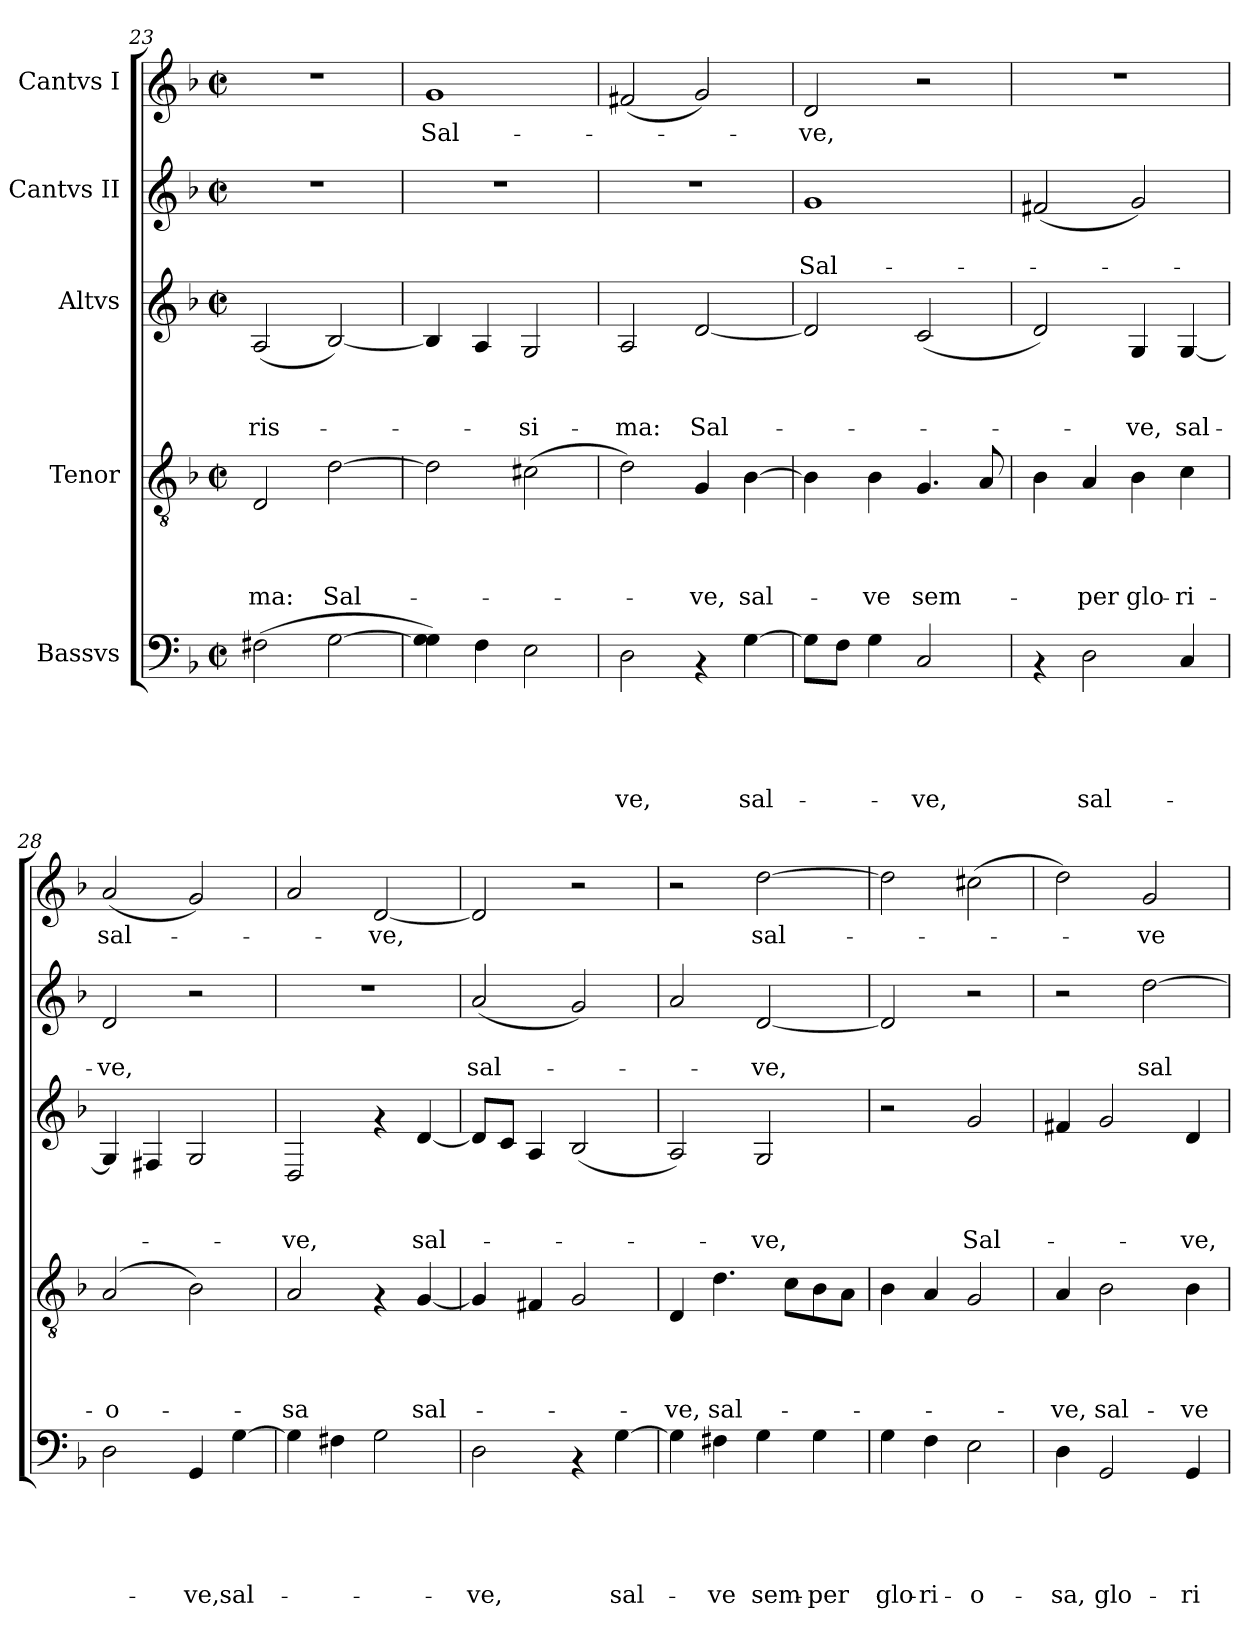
**kern	**text	**text	**text	**text	**text	**kern	**text	**text	**text	**text	**kern	**text	**text	**text	**kern	**text	**text	**kern	**text
*part5	*part5	*part5	*part5	*part5	*part5	*part4	*part4	*part4	*part4	*part4	*part3	*part3	*part3	*part3	*part2	*part2	*part2	*part1	*part1
*staff5	*staff5	*staff5	*staff5	*staff5	*staff5	*staff4	*staff4	*staff4	*staff4	*staff4	*staff3	*staff3	*staff3	*staff3	*staff2	*staff2	*staff2	*staff1	*staff1
*I"Bassvs	*	*	*	*	*	*I"Tenor	*	*	*	*	*I"Altvs	*	*	*	*I"Cantvs II	*	*	*I"Cantvs I	*
*clefF4	*	*	*	*	*	*clefGv2	*	*	*	*	*clefG2	*	*	*	*clefG2	*	*	*clefG2	*
*k[b-]	*	*	*	*	*	*k[b-]	*	*	*	*	*k[b-]	*	*	*	*k[b-]	*	*	*k[b-]	*
*F:	*	*	*	*	*	*F:	*	*	*	*	*F:	*	*	*	*F:	*	*	*F:	*
*M2/2	*	*	*	*	*	*M2/2	*	*	*	*	*M2/2	*	*	*	*M2/2	*	*	*M2/2	*
*met(c|)	*	*	*	*	*	*met(c|)	*	*	*	*	*met(c|)	*	*	*	*met(c|)	*	*	*met(c|)	*
=23	=23	=23	=23	=23	=23	=23	=23	=23	=23	=23	=23	=23	=23	=23	=23	=23	=23	=23	=23
!	!	!	!	!	!	!	!	!	!	!LO:LY:b	!	!	!	!LO:LY:b	!	!	!	!	!
(>2F#X\	.	.	.	.	.	2D/	.	.	.	-ma:	(<2A/	.	.	-ris-	1r	.	.	1r	.
!	!	!	!	!	!	!	!	!	!	!LO:LY:b	!	!	!	!	!	!	!	!	!
[>2G\	.	.	.	.	.	[>2d\	.	.	.	Sal-	[<2B-/)	.	.	.	.	.	.	.	.
=24	=24	=24	=24	=24	=24	=24	=24	=24	=24	=24	=24	=24	=24	=24	=24	=24	=24	=24	=24
!	!	!	!	!	!	!	!	!	!	!	!	!	!	!	!	!	!	!	!LO:LY:b
4G\] 4G\)	.	.	.	.	.	2d\]	.	.	.	.	4B-/]	.	.	.	1r	.	.	1g	Sal-
4F\	.	.	.	.	.	.	.	.	.	.	4A/	.	.	.	.	.	.	.	.
!	!	!	!	!	!	!	!	!	!	!	!	!	!	!LO:LY:b	!	!	!	!	!
2E\	.	.	.	.	.	(>2c#X\	.	.	.	.	2G/	.	.	-si-	.	.	.	.	.
!!LO:PB:g=z
=25	=25	=25	=25	=25	=25	=25	=25	=25	=25	=25	=25	=25	=25	=25	=25	=25	=25	=25	=25
!	!	!	!	!	!LO:LY:b	!	!	!	!	!	!	!	!	!LO:LY:b	!	!	!	!	!
2D\	.	.	.	.	-ve,	2d\)	.	.	.	.	2A/	.	.	-ma:	1r	.	.	(<2f#X/	.
!	!	!	!	!	!	!	!	!	!	!LO:LY:b	!	!	!	!LO:LY:b	!	!	!	!	!
4rAA	.	.	.	.	.	4G/	.	.	.	-ve,	[<2d/	.	.	Sal-	.	.	.	2g/)	.
!	!	!	!	!	!LO:LY:b	!	!	!	!	!LO:LY:b	!	!	!	!	!	!	!	!	!
[>4G\	.	.	.	.	sal-	[>4B-\	.	.	.	sal-	.	.	.	.	.	.	.	.	.
=26	=26	=26	=26	=26	=26	=26	=26	=26	=26	=26	=26	=26	=26	=26	=26	=26	=26	=26	=26
!	!	!	!	!	!	!	!	!	!	!	!	!	!	!	!	!	!LO:LY:b	!	!LO:LY:b
8G\L]	.	.	.	.	.	4B-\]	.	.	.	.	2d/]	.	.	.	1g	.	Sal-	2d/	-ve,
8F\J	.	.	.	.	.	.	.	.	.	.	.	.	.	.	.	.	.	.	.
!	!	!	!	!	!	!	!	!	!	!LO:LY:b	!	!	!	!	!	!	!	!	!
4G\	.	.	.	.	.	4B-\	.	.	.	-ve	.	.	.	.	.	.	.	.	.
!	!	!	!	!	!LO:LY:b	!	!	!	!	!LO:LY:b	!	!	!	!	!	!	!	!	!
2C/	.	.	.	.	-ve,	4.G/	.	.	.	sem-	(<2c/	.	.	.	.	.	.	2r	.
.	.	.	.	.	.	8A/	.	.	.	.	.	.	.	.	.	.	.	.	.
=27	=27	=27	=27	=27	=27	=27	=27	=27	=27	=27	=27	=27	=27	=27	=27	=27	=27	=27	=27
4rAA	.	.	.	.	.	4B-\	.	.	.	.	2d/)	.	.	.	(<2f#X/	.	.	1r	.
!	!	!	!	!	!LO:LY:b	!	!	!	!	!LO:LY:b	!	!	!	!	!	!	!	!	!
2D\	.	.	.	.	sal-	4A/	.	.	.	-per	.	.	.	.	.	.	.	.	.
!	!	!	!	!	!	!	!	!	!	!LO:LY:b	!	!	!	!LO:LY:b	!	!	!	!	!
.	.	.	.	.	.	4B-\	.	.	.	glo-	4G/	.	.	-ve,	2g/)	.	.	.	.
!	!	!	!	!	!	!	!	!	!	!LO:LY:b	!	!	!	!LO:LY:b	!	!	!	!	!
4C/	.	.	.	.	.	4c\	.	.	.	-ri-	[<4G/	.	.	sal-	.	.	.	.	.
=28	=28	=28	=28	=28	=28	=28	=28	=28	=28	=28	=28	=28	=28	=28	=28	=28	=28	=28	=28
!	!	!	!	!	!	!	!	!	!	!LO:LY:b	!	!	!	!	!	!	!LO:LY:b	!	!LO:LY:b
2D\	.	.	.	.	.	(2A/	.	.	.	-o-	4G/]	.	.	.	2d/	.	-ve,	(<2a/	sal-
.	.	.	.	.	.	.	.	.	.	.	4F#X/	.	.	.	.	.	.	.	.
!	!	!	!	!	!LO:LY:b	!	!	!	!	!	!	!	!	!	!	!	!	!	!
4GG/	.	.	.	.	-ve,	2B-\)	.	.	.	.	2G/	.	.	.	2r	.	.	2g/)	.
!	!	!	!	!	!LO:LY:b	!	!	!	!	!	!	!	!	!	!	!	!	!	!
[>4G\	.	.	.	.	sal-	.	.	.	.	.	.	.	.	.	.	.	.	.	.
=29	=29	=29	=29	=29	=29	=29	=29	=29	=29	=29	=29	=29	=29	=29	=29	=29	=29	=29	=29
!	!	!	!	!	!	!	!	!	!	!LO:LY:b	!	!	!	!LO:LY:b	!	!	!	!	!
4G\]	.	.	.	.	.	2A/	.	.	.	-sa	2D/	.	.	-ve,	1r	.	.	2a/	.
4F#X\	.	.	.	.	.	.	.	.	.	.	.	.	.	.	.	.	.	.	.
!	!	!	!	!	!	!	!	!	!	!	!	!	!	!	!	!	!	!	!LO:LY:b
2G\	.	.	.	.	.	4rF	.	.	.	.	4rf	.	.	.	.	.	.	[<2d/	-ve,
!	!	!	!	!	!	!	!	!	!	!LO:LY:b	!	!	!	!LO:LY:b	!	!	!	!	!
.	.	.	.	.	.	[<4G/	.	.	.	sal-	[<4d/	.	.	sal-	.	.	.	.	.
=30	=30	=30	=30	=30	=30	=30	=30	=30	=30	=30	=30	=30	=30	=30	=30	=30	=30	=30	=30
!	!	!	!	!	!LO:LY:b	!	!	!	!	!	!	!	!	!	!	!	!LO:LY:b	!	!
2D\	.	.	.	.	-ve,	4G/]	.	.	.	.	8d/L]	.	.	.	(<2a/	.	sal-	2d/]	.
.	.	.	.	.	.	.	.	.	.	.	8c/J	.	.	.	.	.	.	.	.
.	.	.	.	.	.	4F#X/	.	.	.	.	4A/	.	.	.	.	.	.	.	.
4rAA	.	.	.	.	.	2G/	.	.	.	.	(<2B-/	.	.	.	2g/)	.	.	2r	.
!	!	!	!	!	!LO:LY:b	!	!	!	!	!	!	!	!	!	!	!	!	!	!
[>4G\	.	.	.	.	sal-	.	.	.	.	.	.	.	.	.	.	.	.	.	.
=31	=31	=31	=31	=31	=31	=31	=31	=31	=31	=31	=31	=31	=31	=31	=31	=31	=31	=31	=31
!	!	!	!	!	!	!	!	!	!	!LO:LY:b	!	!	!	!	!	!	!	!	!
4G\]	.	.	.	.	.	4D/	.	.	.	-ve,	2A/)	.	.	.	2a/	.	.	2r	.
!	!	!	!	!	!LO:LY:b	!	!	!	!	!LO:LY:b	!	!	!	!	!	!	!	!	!
4F#X\	.	.	.	.	-ve	4.d\	.	.	.	sal-	.	.	.	.	.	.	.	.	.
!	!	!	!	!	!LO:LY:b	!	!	!	!	!	!	!	!	!LO:LY:b	!	!	!LO:LY:b	!	!LO:LY:b
4G\	.	.	.	.	sem-	.	.	.	.	.	2G/	.	.	-ve,	[<2d/	.	-ve,	[>2dd\	sal-
.	.	.	.	.	.	8c\L	.	.	.	.	.	.	.	.	.	.	.	.	.
!	!	!	!	!	!LO:LY:b	!	!	!	!	!	!	!	!	!	!	!	!	!	!
4G\	.	.	.	.	-per	8B-\	.	.	.	.	.	.	.	.	.	.	.	.	.
.	.	.	.	.	.	8A\J	.	.	.	.	.	.	.	.	.	.	.	.	.
=32	=32	=32	=32	=32	=32	=32	=32	=32	=32	=32	=32	=32	=32	=32	=32	=32	=32	=32	=32
!	!	!	!	!	!LO:LY:b	!	!	!	!	!	!	!	!	!	!	!	!	!	!
4G\	.	.	.	.	glo-	4B-\	.	.	.	.	2r	.	.	.	2d/]	.	.	2dd\]	.
!	!	!	!	!	!LO:LY:b	!	!	!	!	!	!	!	!	!	!	!	!	!	!
4F\	.	.	.	.	-ri-	4A/	.	.	.	.	.	.	.	.	.	.	.	.	.
!	!	!	!	!	!LO:LY:b	!	!	!	!	!	!	!	!	!LO:LY:b	!	!	!	!	!
2E\	.	.	.	.	-o-	2G/	.	.	.	.	2g/	.	.	Sal-	2r	.	.	(>2cc#X\	.
!!LO:LB:g=z
=33	=33	=33	=33	=33	=33	=33	=33	=33	=33	=33	=33	=33	=33	=33	=33	=33	=33	=33	=33
!	!	!	!	!	!LO:LY:b	!	!	!	!	!LO:LY:b	!	!	!	!	!	!	!	!	!
4D\	.	.	.	.	-sa,	4A/	.	.	.	-ve,	4f#X/	.	.	.	2r	.	.	2dd\)	.
!	!	!	!	!	!LO:LY:b	!	!	!	!	!LO:LY:b	!	!	!	!	!	!	!	!	!
2GG/	.	.	.	.	glo-	2B-\	.	.	.	sal-	2g/	.	.	.	.	.	.	.	.
!	!	!	!	!	!	!	!	!	!	!	!	!	!	!	!	!	!LO:LY:b	!	!LO:LY:b
.	.	.	.	.	.	.	.	.	.	.	.	.	.	.	[>2dd\	.	sal-	2g/	-ve
!	!	!	!	!	!LO:LY:b	!	!	!	!	!LO:LY:b	!	!	!	!LO:LY:b	!	!	!	!	!
4GG/	.	.	.	.	-ri-	4B-\	.	.	.	-ve	4d/	.	.	-ve,	.	.	.	.	.
=	=	=	=	=	=	=	=	=	=	=	=	=	=	=	=	=	=	=	=
*-	*-	*-	*-	*-	*-	*-	*-	*-	*-	*-	*-	*-	*-	*-	*-	*-	*-	*-	*-
